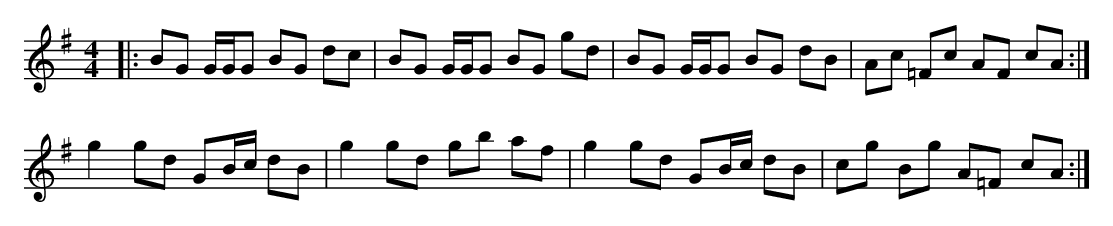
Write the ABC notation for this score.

X:1
M:4/4
K:G
|:BG G/G/G BG dc|BG G/G/G BG gd|BG G/G/G BG dB|Ac =Fc AF cA:|
g2 gd GB/c/ dB|g2 gd gb af|g2 gd GB/c/ dB|cg Bg A=F cA:|
